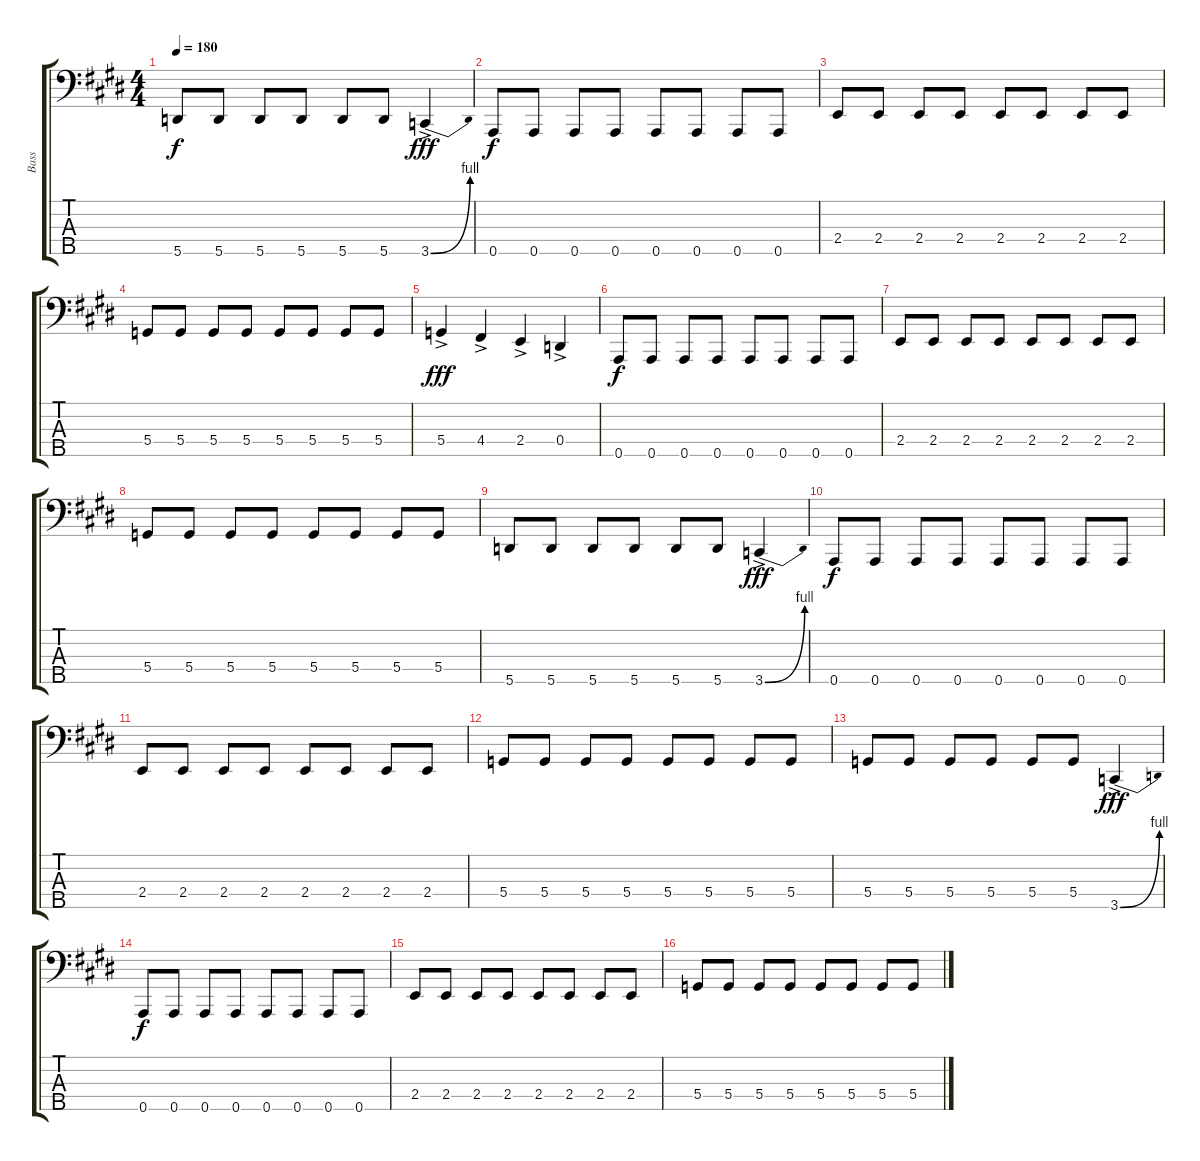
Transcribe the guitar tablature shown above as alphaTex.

\track ("Bass" "Bass") {instrument electricbasspick}
\staff {score tabs}
\tuning (F2 C2 G1 D1 A0) {hide}
\ts (4 4)
\tempo 180
\clef f4
\ks c#minor
5.5.8{dy f} 5.5.8 5.5.8 5.5.8 5.5.8 5.5.8 3.5{be (bend 0 0 60 4) ac}.4{dy fff} |
0.5.8{dy f} 0.5.8 0.5.8 0.5.8 0.5.8 0.5.8 0.5.8 0.5.8 |
2.4.8 2.4.8 2.4.8 2.4.8 2.4.8 2.4.8 2.4.8 2.4.8 |
5.4.8 5.4.8 5.4.8 5.4.8 5.4.8 5.4.8 5.4.8 5.4.8 |
5.4{ac}.4{dy fff} 4.4{ac}.4 2.4{ac}.4 0.4{ac}.4 |
0.5.8{dy f} 0.5.8 0.5.8 0.5.8 0.5.8 0.5.8 0.5.8 0.5.8 |
2.4.8 2.4.8 2.4.8 2.4.8 2.4.8 2.4.8 2.4.8 2.4.8 |
5.4.8 5.4.8 5.4.8 5.4.8 5.4.8 5.4.8 5.4.8 5.4.8 |
5.5.8 5.5.8 5.5.8 5.5.8 5.5.8 5.5.8 3.5{be (bend 0 0 60 4) ac}.4{dy fff} |
0.5.8{dy f} 0.5.8 0.5.8 0.5.8 0.5.8 0.5.8 0.5.8 0.5.8 |
2.4.8 2.4.8 2.4.8 2.4.8 2.4.8 2.4.8 2.4.8 2.4.8 |
5.4.8 5.4.8 5.4.8 5.4.8 5.4.8 5.4.8 5.4.8 5.4.8 |
5.4.8 5.4.8 5.4.8 5.4.8 5.4.8 5.4.8 3.5{be (bend 0 0 60 4) ac}.4{dy fff} |
0.5.8{dy f} 0.5.8 0.5.8 0.5.8 0.5.8 0.5.8 0.5.8 0.5.8 |
2.4.8 2.4.8 2.4.8 2.4.8 2.4.8 2.4.8 2.4.8 2.4.8 |
5.4.8 5.4.8 5.4.8 5.4.8 5.4.8 5.4.8 5.4.8 5.4.8
